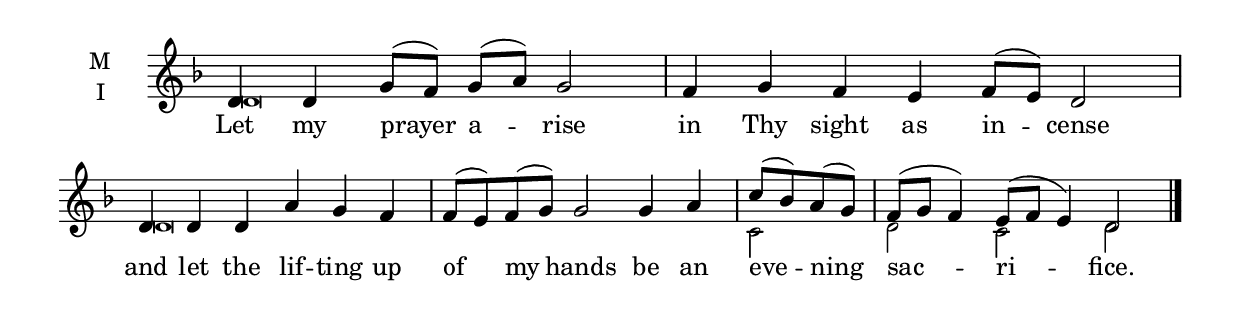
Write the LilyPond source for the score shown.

\version "2.18.2"

twobm= \set Timing.measureLength = #(ly:make-moment 2/4)
sixbm= \set Timing.measureLength = #(ly:make-moment 6/4)
sevenbm= \set Timing.measureLength = #(ly:make-moment 7/4)

global = {
  \time 6/4 % Starts with
  \key f \major
}

lyricText = \lyricmode {
  Let my prayer a -- rise
  in Thy sight as in -- cense
  and let the lif -- ting up of my hands
  be an eve -- ning sac -- ri -- fice.
}

melody = \relative g' {
  \sixbm d4 d g8( f) g( a) g2
  \sevenbm f4 g f e f8( e) d2
  \sixbm d4 d d a' g f f8( e) f( g) g2
  g4 a \twobm c8( bes) a( g) \sixbm f( g f4) e8( f e4) d2 \bar"|."
}

ison = \relative c' { \global \tiny
  d\breve
  s1 s4
  d\breve s1
  c2 d c d
}

\score {
  \new ChoirStaff <<
    \new Staff \with {
      midiInstrument = "choir aahs"
      instrumentName = \markup \center-column { M I }
    } <<
      \new Voice = "melody" { \voiceOne \melody }
      \new Voice = "ison" { \voiceTwo \ison }
    >>
    \new Lyrics \with {
      \override VerticalAxisGroup #'staff-affinity = #CENTER
    } \lyricsto "melody" \lyricText

  >>
  \layout {
    \context {
      \Staff
      \remove "Time_signature_engraver"
    }
    \context {
      \Score
      \omit BarNumber
    }
  }
  \midi { \tempo 4 = 100
          \context {
            \Voice
            \remove "Dynamic_performer"
    }
  }
}
